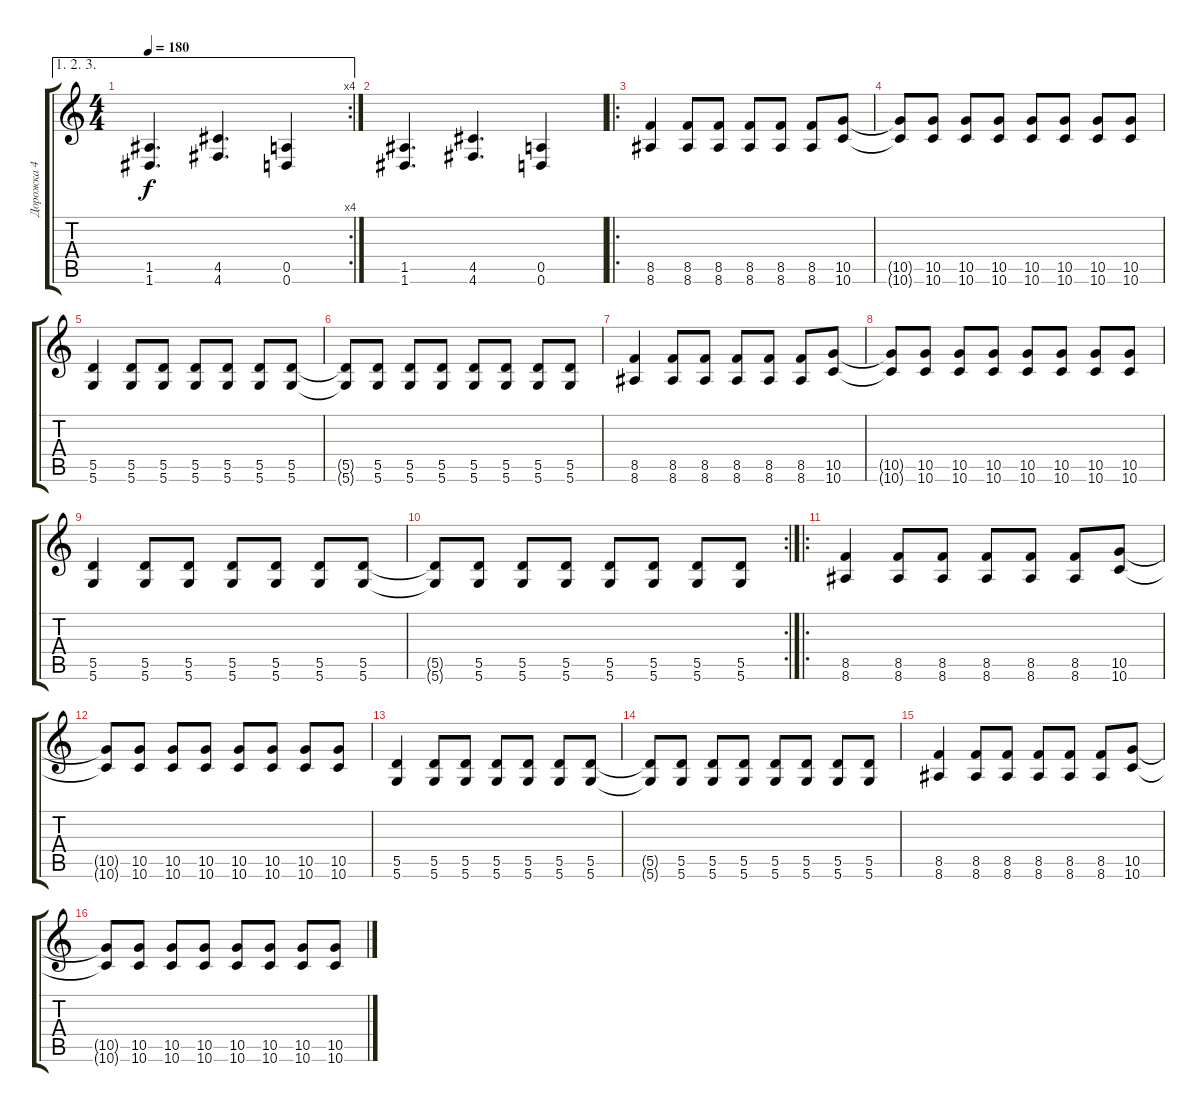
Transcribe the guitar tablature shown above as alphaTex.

\track ("Дорожка 4" "Дорожка 4") {instrument distortionguitar}
\staff {score tabs}
\tuning (E4 B3 G3 D3 A2 D2) {hide}
\ae (1 2 3)
\rc 4
\ts (4 4)
\tempo 180
\clef g2
\ks c
(1.5 1.6).4{d dy f} (4.5 4.6).4{d} (0.5 0.6).4 |
(1.5 1.6).4{d} (4.5 4.6).4{d} (0.5 0.6).4 |
\ro
(8.5 8.6).4 (8.5 8.6).8 (8.5 8.6).8 (8.5 8.6).8 (8.5 8.6).8 (8.5 8.6).8 (10.5 10.6).8 |
(10.5{t} 10.6{t}).8 (10.5 10.6).8 (10.5 10.6).8 (10.5 10.6).8 (10.5 10.6).8 (10.5 10.6).8 (10.5 10.6).8 (10.5 10.6).8 |
(5.5 5.6).4 (5.5 5.6).8 (5.5 5.6).8 (5.5 5.6).8 (5.5 5.6).8 (5.5 5.6).8 (5.5 5.6).8 |
(5.5{t} 5.6{t}).8 (5.5 5.6).8 (5.5 5.6).8 (5.5 5.6).8 (5.5 5.6).8 (5.5 5.6).8 (5.5 5.6).8 (5.5 5.6).8 |
(8.5 8.6).4 (8.5 8.6).8 (8.5 8.6).8 (8.5 8.6).8 (8.5 8.6).8 (8.5 8.6).8 (10.5 10.6).8 |
(10.5{t} 10.6{t}).8 (10.5 10.6).8 (10.5 10.6).8 (10.5 10.6).8 (10.5 10.6).8 (10.5 10.6).8 (10.5 10.6).8 (10.5 10.6).8 |
(5.5 5.6).4 (5.5 5.6).8 (5.5 5.6).8 (5.5 5.6).8 (5.5 5.6).8 (5.5 5.6).8 (5.5 5.6).8 |
\rc 2
(5.5{t} 5.6{t}).8 (5.5 5.6).8 (5.5 5.6).8 (5.5 5.6).8 (5.5 5.6).8 (5.5 5.6).8 (5.5 5.6).8 (5.5 5.6).8 |
\ro
(8.5 8.6).4 (8.5 8.6).8 (8.5 8.6).8 (8.5 8.6).8 (8.5 8.6).8 (8.5 8.6).8 (10.5 10.6).8 |
(10.5{t} 10.6{t}).8 (10.5 10.6).8 (10.5 10.6).8 (10.5 10.6).8 (10.5 10.6).8 (10.5 10.6).8 (10.5 10.6).8 (10.5 10.6).8 |
(5.5 5.6).4 (5.5 5.6).8 (5.5 5.6).8 (5.5 5.6).8 (5.5 5.6).8 (5.5 5.6).8 (5.5 5.6).8 |
(5.5{t} 5.6{t}).8 (5.5 5.6).8 (5.5 5.6).8 (5.5 5.6).8 (5.5 5.6).8 (5.5 5.6).8 (5.5 5.6).8 (5.5 5.6).8 |
(8.5 8.6).4 (8.5 8.6).8 (8.5 8.6).8 (8.5 8.6).8 (8.5 8.6).8 (8.5 8.6).8 (10.5 10.6).8 |
(10.5{t} 10.6{t}).8 (10.5 10.6).8 (10.5 10.6).8 (10.5 10.6).8 (10.5 10.6).8 (10.5 10.6).8 (10.5 10.6).8 (10.5 10.6).8
